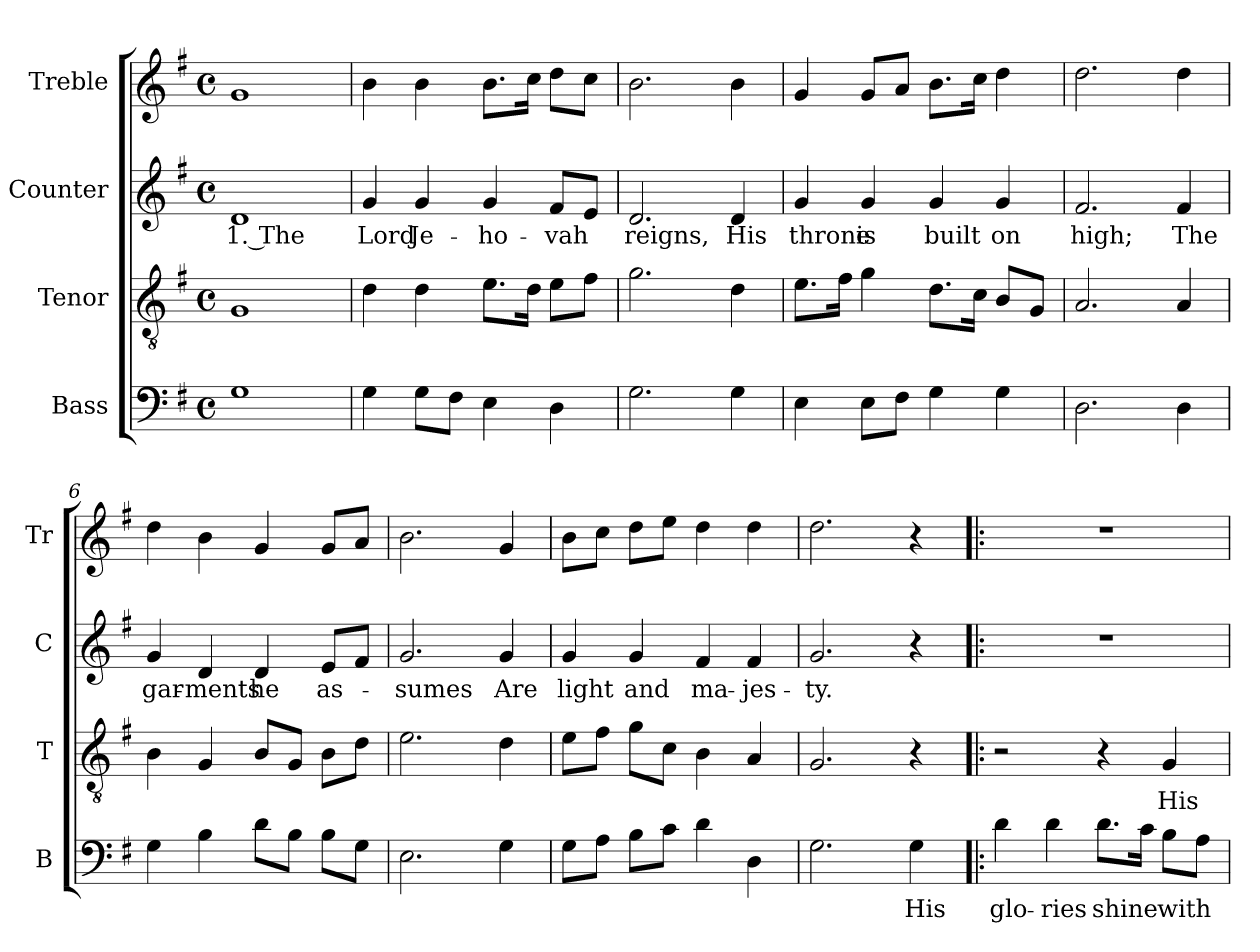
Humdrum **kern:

**kern	**text	**kern	**text	**kern	**text	**kern
*part4	*part4	*part3	*part3	*part2	*part2	*part1
*staff4	*staff4	*staff3	*staff3	*staff2	*staff2	*staff1
*I"Bass	*	*I"Tenor	*	*I"Counter	*	*I"Treble
*I'B	*	*I'T	*	*I'C	*	*I'Tr
*clefF4	*	*clefGv2	*	*clefG2	*	*clefG2
*k[f#]	*	*k[f#]	*	*k[f#]	*	*k[f#]
*M4/4	*	*M4/4	*	*M4/4	*	*M4/4
*met(c)	*	*met(c)	*	*met(c)	*	*met(c)
=1	=1	=1	=1	=1	=1	=1
1G	.	1G	.	1d	1. The	1g
=2	=2	=2	=2	=2	=2	=2
4G\	.	4d\	.	4g/	Lord	4b\
8G\L	.	4d\	.	4g/	Je-	4b\
8F#\J	.	.	.	.	.	.
4E\	.	8.e\L	.	4g/	-ho-	8.b\L
.	.	16d\Jk	.	.	.	16cc\Jk
4D\	.	8e\L	.	8f#/L	-vah	8dd\L
.	.	8f#\J	.	8e/J	.	8cc\J
=3	=3	=3	=3	=3	=3	=3
2.G\	.	2.g\	.	2.d/	reigns,	2.b\
4G\	.	4d\	.	4d/	His	4b\
=4	=4	=4	=4	=4	=4	=4
4E\	.	8.e\L	.	4g/	throne	4g/
.	.	16f#\Jk	.	.	.	.
8E\L	.	4g\	.	4g/	is	8g/L
8F#\J	.	.	.	.	.	8a/J
4G\	.	8.d\L	.	4g/	built	8.b\L
.	.	16c\Jk	.	.	.	16cc\Jk
4G\	.	8B/L	.	4g/	on	4dd\
.	.	8G/J	.	.	.	.
=5	=5	=5	=5	=5	=5	=5
2.D\	.	2.A/	.	2.f#/	high;	2.dd\
4D\	.	4A/	.	4f#/	The	4dd\
=6	=6	=6	=6	=6	=6	=6
4G\	.	4B\	.	4g/	gar-	4dd\
4B\	.	4G/	.	4d/	-ments	4b\
8d\L	.	8B/L	.	4d/	he	4g/
8B\J	.	8G/J	.	.	.	.
8B\L	.	8B\L	.	8e/L	as-	8g/L
8G\J	.	8d\J	.	8f#/J	.	8a/J
=7	=7	=7	=7	=7	=7	=7
2.E\	.	2.e\	.	2.g/	-sumes	2.b\
4G\	.	4d\	.	4g/	Are	4g/
!!LO:LB:g=z
=8	=8	=8	=8	=8	=8	=8
8G\L	.	8e\L	.	4g/	light	8b\L
8A\J	.	8f#\J	.	.	.	8cc\J
8B\L	.	8g\L	.	4g/	and	8dd\L
8c\J	.	8c\J	.	.	.	8ee\J
4d\	.	4B\	.	4f#/	ma-	4dd\
4D\	.	4A/	.	4f#/	-jes-	4dd\
=9	=9	=9	=9	=9	=9	=9
2.G\	.	2.G/	.	2.g/	-ty.	2.dd\
4G\	His	4r	.	4r	.	4r
=10!|:	=10!|:	=10!|:	=10!|:	=10!|:	=10!|:	=10!|:
4d\	glo-	2r	.	1r	.	1r
4d\	-ries	.	.	.	.	.
8.d\L	shine	4r	.	.	.	.
16c\Jk	.	.	.	.	.	.
8B\L	with	4G/	His	.	.	.
8A\J	.	.	.	.	.	.
=	=	=	=	=	=	=
*-	*-	*-	*-	*-	*-	*-
